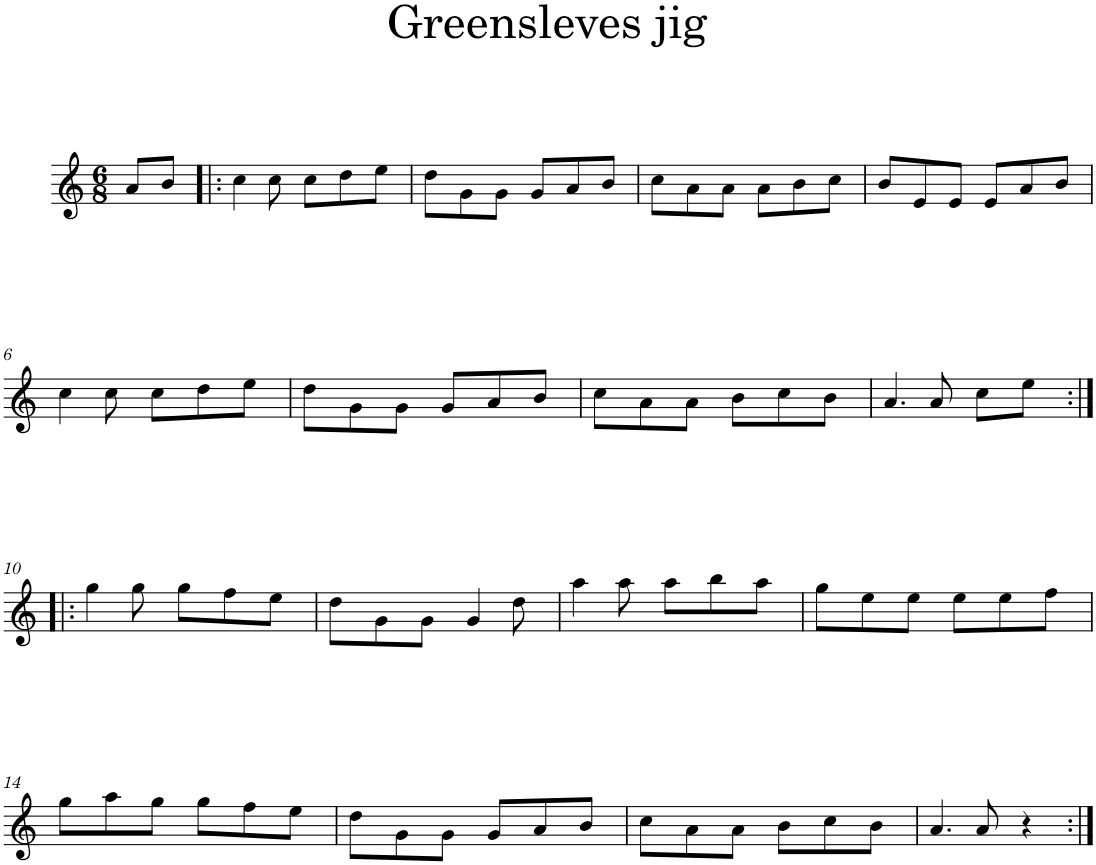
**kern
*part1
*staff1
*I"Voice
*I'V
*clefG2
*k[]
*M6/8
=1
8a/L
8b/J
=2!|:
4cc\
8cc\
8cc\L
8dd\
8ee\J
=3
8dd\L
8g\
8g\J
8g/L
8a/
8b/J
=4
8cc\L
8a\
8a\J
8a\L
8b\
8cc\J
=5
8b/L
8e/
8e/J
8e/L
8a/
8b/J
!!LO:LB:g=z
=6
4cc\
8cc\
8cc\L
8dd\
8ee\J
=7
8dd\L
8g\
8g\J
8g/L
8a/
8b/J
=8
8cc\L
8a\
8a\J
8b\L
8cc\
8b\J
=9
4.a/
8a/
8cc\L
8ee\J
!!LO:LB:g=z
=10:|!|:
4gg\
8gg\
8gg\L
8ff\
8ee\J
=11
8dd\L
8g\
8g\J
4g/
8dd\
=12
4aa\
8aa\
8aa\L
8bb\
8aa\J
=13
8gg\L
8ee\
8ee\J
8ee\L
8ee\
8ff\J
!!LO:LB:g=z
=14
8gg\L
8aa\
8gg\J
8gg\L
8ff\
8ee\J
=15
8dd\L
8g\
8g\J
8g/L
8a/
8b/J
=16
8cc\L
8a\
8a\J
8b\L
8cc\
8b\J
=17
4.a/
8a/
4r
=:|!
*-
